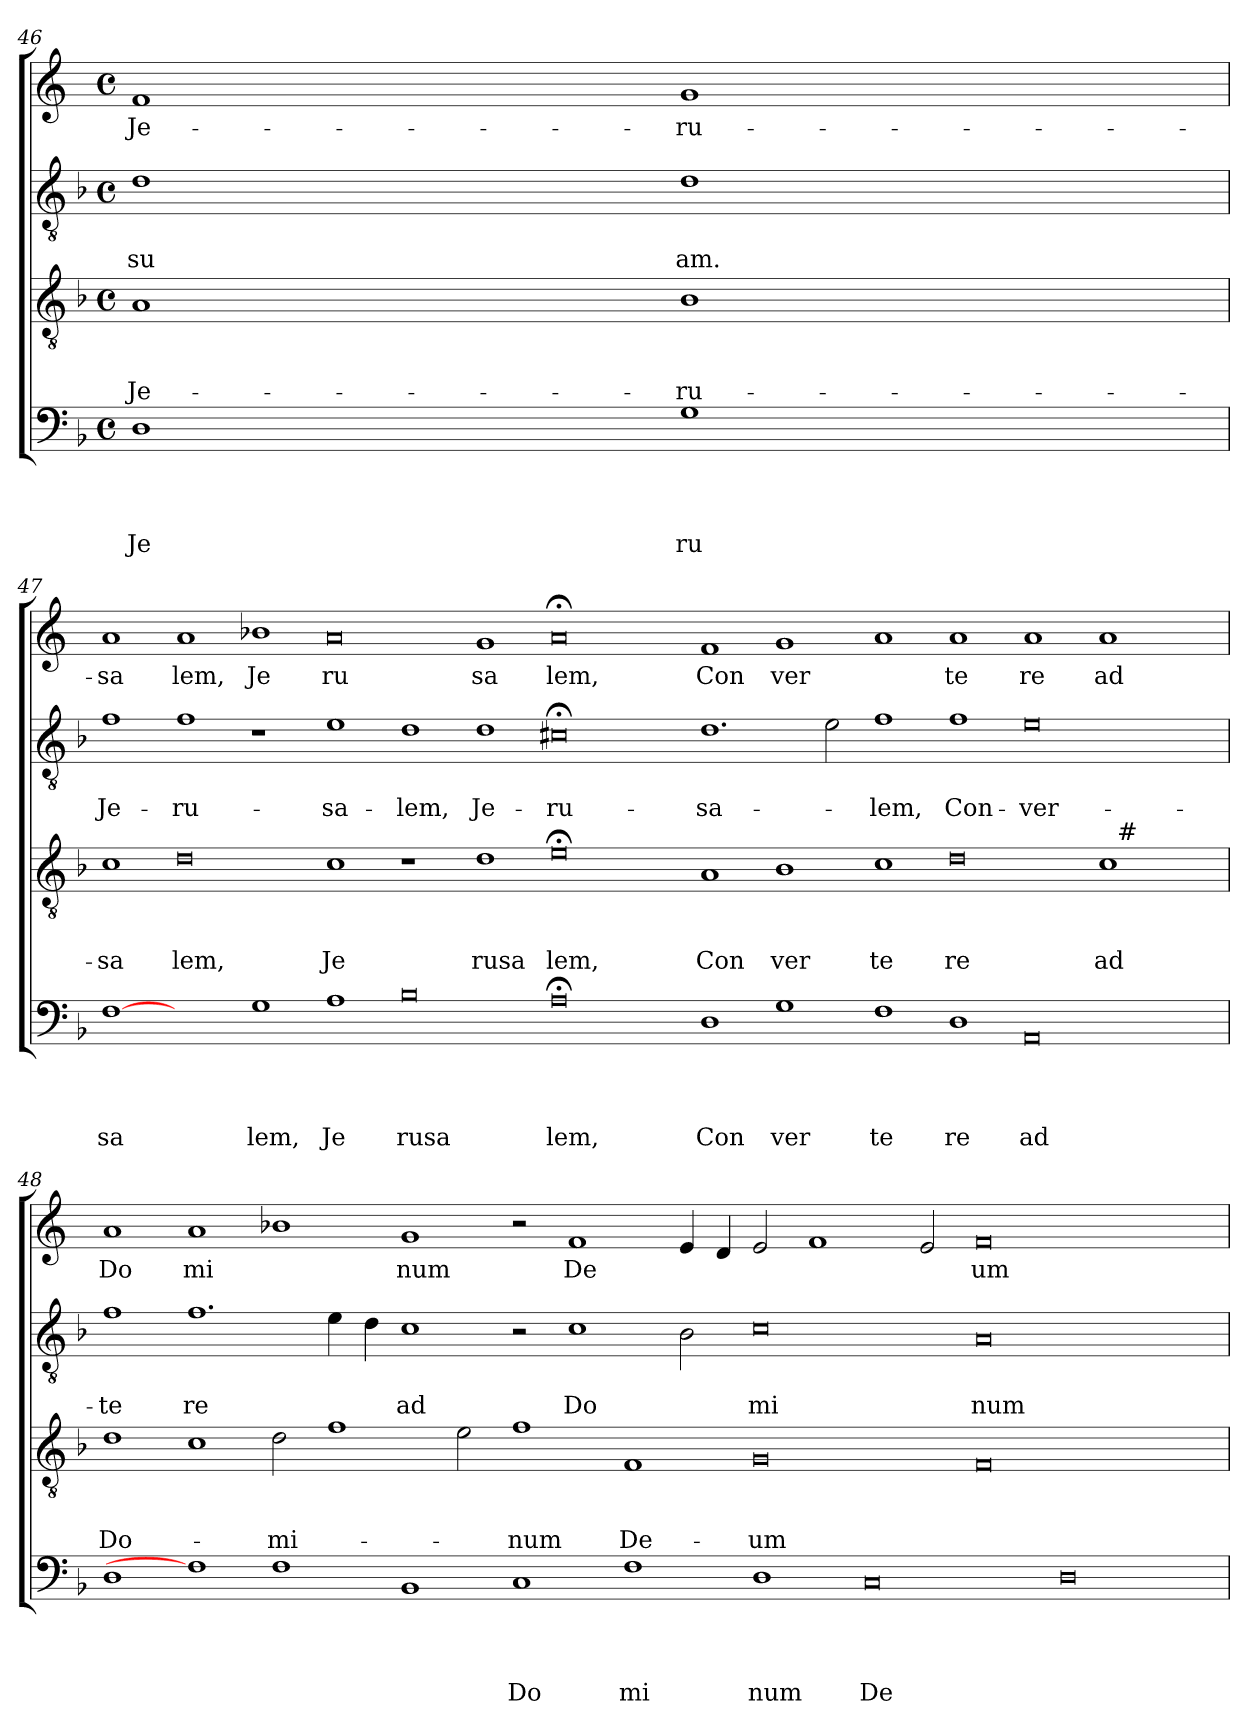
**kern	**text	**text	**text	**text	**kern	**text	**text	**text	**kern	**text	**text	**kern	**text
*part4	*part4	*part4	*part4	*part4	*part3	*part3	*part3	*part3	*part2	*part2	*part2	*part1	*part1
*staff4	*staff4	*staff4	*staff4	*staff4	*staff3	*staff3	*staff3	*staff3	*staff2	*staff2	*staff2	*staff1	*staff1
*clefF4	*	*	*	*	*clefGv2	*	*	*	*clefGv2	*	*	*clefG2	*
*	*	*	*	*	*	*	*	*	*	*	*	*ITrd-3c-5	*
*k[b-]	*	*	*	*	*k[b-]	*	*	*	*k[b-]	*	*	*k[b-]	*
*F:	*	*	*	*	*F:	*	*	*	*F:	*	*	*F:	*
*M4/4	*	*	*	*	*M4/4	*	*	*	*M4/4	*	*	*M4/4	*
*met(c)	*	*	*	*	*met(c)	*	*	*	*met(c)	*	*	*met(c)	*
=46	=46	=46	=46	=46	=46	=46	=46	=46	=46	=46	=46	=46	=46
!	!	!	!	!LO:LY:b	!	!	!	!LO:LY:b	!	!	!LO:LY:b	!	!LO:LY:b
1D	.	.	.	Je	1A	.	.	Je-	1d	.	su	1b-	Je-
!	!	!	!	!LO:LY:b	!	!	!	!LO:LY:b	!	!	!LO:LY:b	!	!LO:LY:b
1G	.	.	.	ru	1B-	.	.	-ru-	1d	.	am.	1cc	-ru-
!!LO:PB:g=z
=47	=47	=47	=47	=47	=47	=47	=47	=47	=47	=47	=47	=47	=47
!	!	!	!	!LO:LY:b	!	!	!	!LO:LY:b	!	!	!LO:LY:b	!	!LO:LY:b
*	*	*	*	*	*^	*	*	*	*	*	*	*	*
[1F	.	.	.	sa	1c	1ryy	.	.	-sa	1f	.	Je-	1dd	-sa
!	!	!	!	!	!	!	!	!	!LO:LY:b	!	!	!LO:LY:b	!	!LO:LY:b
1ryy	.	.	.	.	0d	1ryy	.	.	lem,	1f	.	-ru-	1dd	lem,
!	!	!	!	!LO:LY:b	!	!	!	!	!	!	!	!	!	!LO:LY:b
1G	.	.	.	lem,	.	1ryy	.	.	.	1r	.	.	1ee-X	Je
!	!	!	!	!LO:LY:b	!	!	!	!	!LO:LY:b	!	!	!LO:LY:b	!	!LO:LY:b
1A	.	.	.	Je	1c	1ryy	.	.	Je	1e	.	-sa-	0dd	ru
!	!	!	!	!LO:LY:b	!	!	!	!	!	!	!	!LO:LY:b	!	!
0B-	.	.	.	ru­sa	1r	1ryy	.	.	.	1d	.	-lem,	.	.
!	!	!	!	!	!	!	!	!	!LO:LY:b	!	!	!LO:LY:b	!	!LO:LY:b
.	.	.	.	.	1d	1ryy	.	.	ru­sa	1d	.	Je-	1cc	sa
!	!	!	!	!LO:LY:b	!	!	!	!	!LO:LY:b	!	!	!LO:LY:b	!	!LO:LY:b
0A;<	.	.	.	lem,	0e;<	1ryy	.	.	lem,	0c#X;<	.	-ru-	0dd;	lem,
.	.	.	.	.	.	1ryy	.	.	.	.	.	.	.	.
!	!	!	!	!LO:LY:b	!	!	!	!	!LO:LY:b	!	!	!LO:LY:b	!	!LO:LY:b
1D	.	.	.	Con	1A	1ryy	.	.	Con	1.d	.	-sa-	1b-	Con
!	!	!	!	!LO:LY:b	!	!	!	!	!LO:LY:b	!	!	!	!	!LO:LY:b
1G	.	.	.	ver	1B-	1ryy	.	.	ver	.	.	.	1cc	ver
.	.	.	.	.	.	.	.	.	.	2e\	.	.	.	.
!	!	!	!	!LO:LY:b	!	!	!	!	!LO:LY:b	!	!	!LO:LY:b	!	!
1F	.	.	.	te	1c	1ryy	.	.	te	1f	.	-lem,	1dd	.
!	!	!	!	!LO:LY:b	!	!	!	!	!LO:LY:b	!	!	!LO:LY:b	!	!LO:LY:b
1D	.	.	.	re	0d	1ryy	.	.	re	1f	.	Con-	1dd	te
!	!	!	!	!LO:LY:b	!	!	!	!	!	!	!	!LO:LY:b	!	!LO:LY:b
0AA	.	.	.	ad	.	1ryy	.	.	.	0e	.	-ver-	1dd	re
!	!	!	!	!	!	!	!	!	!LO:LY:b	!	!	!	!	!LO:LY:b
.	.	.	.	.	1c	16.ryy	.	.	ad	.	.	.	1dd	ad
!	!	!	!	!	!	!LO:TX:a:t=#	!	!	!	!	!	!	!	!
.	.	.	.	.	.	2ryy	.	.	.	.	.	.	.	.
.	.	.	.	.	.	4ryy	.	.	.	.	.	.	.	.
.	.	.	.	.	.	8ryy	.	.	.	.	.	.	.	.
.	.	.	.	.	.	32ryy	.	.	.	.	.	.	.	.
!!LO:LB:g=z
=48	=48	=48	=48	=48	=48	=48	=48	=48	=48	=48	=48	=48	=48	=48
!	!	!	!	!	!	!	!	!	!LO:LY:b	!	!	!LO:LY:b	!	!LO:LY:b
*	*	*	*	*	*v	*v	*	*	*	*	*	*	*	*
1D	.	.	.	.	1d	.	.	Do-	1f	.	-te	1dd	Do
!	!	!	!	!	!	!	!	!	!	!	!LO:LY:b	!	!LO:LY:b
1F]	.	.	.	.	1c	.	.	.	1.f	.	re	1dd	mi
!	!	!	!	!	!	!	!	!LO:LY:b	!	!	!	!	!
1F	.	.	.	.	2d\	.	.	-mi-	.	.	.	1ee-X	.
.	.	.	.	.	1f	.	.	.	4e\	.	.	.	.
.	.	.	.	.	.	.	.	.	4d\	.	.	.	.
!	!	!	!	!	!	!	!	!	!	!	!LO:LY:b	!	!LO:LY:b
1BB-	.	.	.	.	.	.	.	.	1c	.	ad	1cc	num
.	.	.	.	.	2e\	.	.	.	.	.	.	.	.
!	!	!	!	!LO:LY:b	!	!	!	!LO:LY:b	!	!	!	!	!
1C	.	.	.	Do	1f	.	.	-num	2r	.	.	2r	.
!	!	!	!	!	!	!	!	!	!	!	!LO:LY:b	!	!LO:LY:b
.	.	.	.	.	.	.	.	.	1c	.	Do	1b-	De
!	!	!	!	!LO:LY:b	!	!	!	!LO:LY:b	!	!	!	!	!
1F	.	.	.	mi	1F	.	.	De-	.	.	.	.	.
.	.	.	.	.	.	.	.	.	2B-\	.	.	4a/	.
.	.	.	.	.	.	.	.	.	.	.	.	4g/	.
!	!	!	!	!LO:LY:b	!	!	!	!LO:LY:b	!	!	!LO:LY:b	!	!
1D	.	.	.	num	0G	.	.	-um	0c	.	mi	2a/	.
.	.	.	.	.	.	.	.	.	.	.	.	1b-	.
!	!	!	!	!LO:LY:b	!	!	!	!	!	!	!	!	!
0C	.	.	.	De	.	.	.	.	.	.	.	.	.
.	.	.	.	.	.	.	.	.	.	.	.	2a/	.
!	!	!	!	!	!	!	!	!	!	!	!LO:LY:b	!	!LO:LY:b
.	.	.	.	.	0F	.	.	.	0A	.	num	0b-	um
0D	.	.	.	.	.	.	.	.	.	.	.	.	.
.	.	.	.	.	1ryy	.	.	.	1ryy	.	.	1ryy	.
=	=	=	=	=	=	=	=	=	=	=	=	=	=
*-	*-	*-	*-	*-	*-	*-	*-	*-	*-	*-	*-	*-	*-
